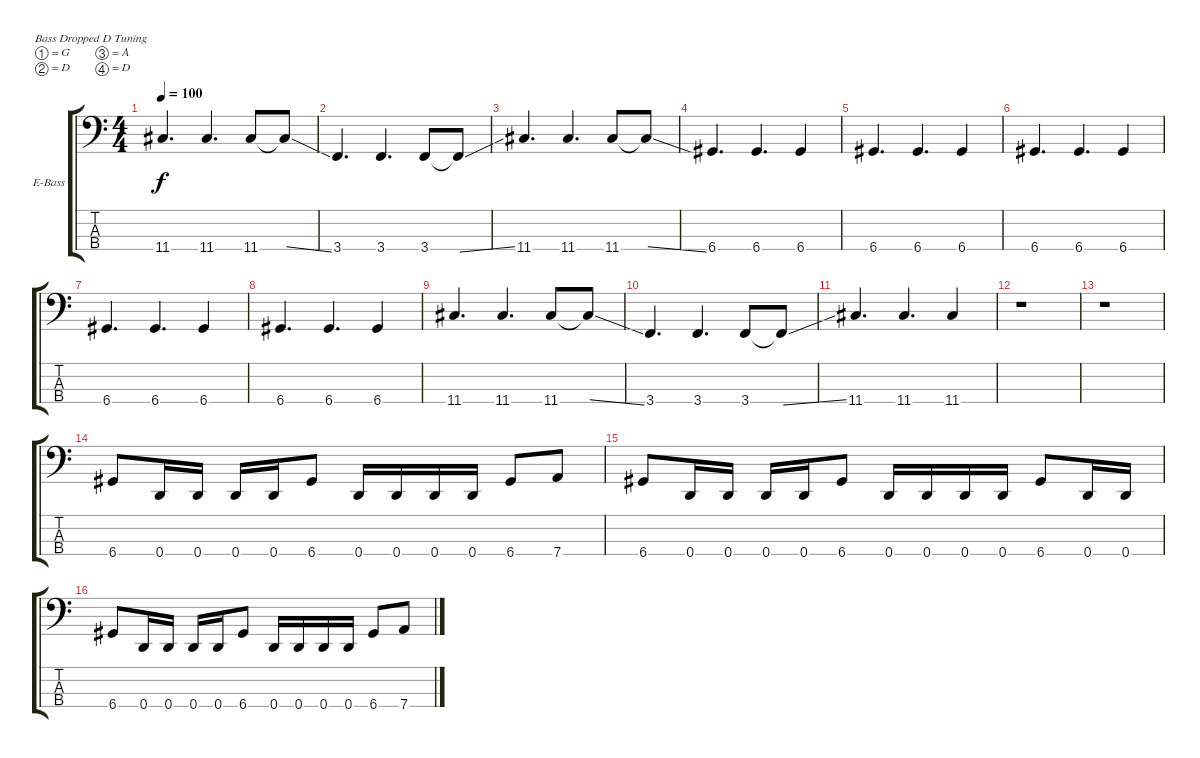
\bracketExtendMode groupsimilarinstruments
\firstSystemTrackNameOrientation horizontal
\otherSystemsTrackNameOrientation horizontal
\track ("Bass guitar (Oliver)" "E-Bass") {instrument electricbassfinger}
\staff {score tabs}
\tuning (G2 D2 A1 D1)
\ts (4 4)
\tempo 100
\clef f4
\ks c
11.4.4{d dy f} 11.4.4{d} 11.4.8 11.4{ss t}.8 |
3.4.4{d} 3.4.4{d} 3.4.8 3.4{ss t}.8 |
11.4.4{d} 11.4.4{d} 11.4.8 11.4{ss t}.8 |
6.4.4{d} 6.4.4{d} 6.4.4 |
6.4.4{d} 6.4.4{d} 6.4.4 |
6.4.4{d} 6.4.4{d} 6.4.4 |
6.4.4{d} 6.4.4{d} 6.4.4 |
6.4.4{d} 6.4.4{d} 6.4.4 |
11.4.4{d} 11.4.4{d} 11.4.8 11.4{ss t}.8 |
3.4.4{d} 3.4.4{d} 3.4.8 3.4{ss t}.8 |
11.4.4{d} 11.4.4{d} 11.4.4 |
r.1 |
r.1 |
6.4.8 0.4.16 0.4.16 0.4.16 0.4.16 6.4.8 0.4.16 0.4.16 0.4.16 0.4.16 6.4.8 7.4.8 |
6.4.8 0.4.16 0.4.16 0.4.16 0.4.16 6.4.8 0.4.16 0.4.16 0.4.16 0.4.16 6.4.8 0.4.16 0.4.16 |
6.4.8 0.4.16 0.4.16 0.4.16 0.4.16 6.4.8 0.4.16 0.4.16 0.4.16 0.4.16 6.4.8 7.4.8
